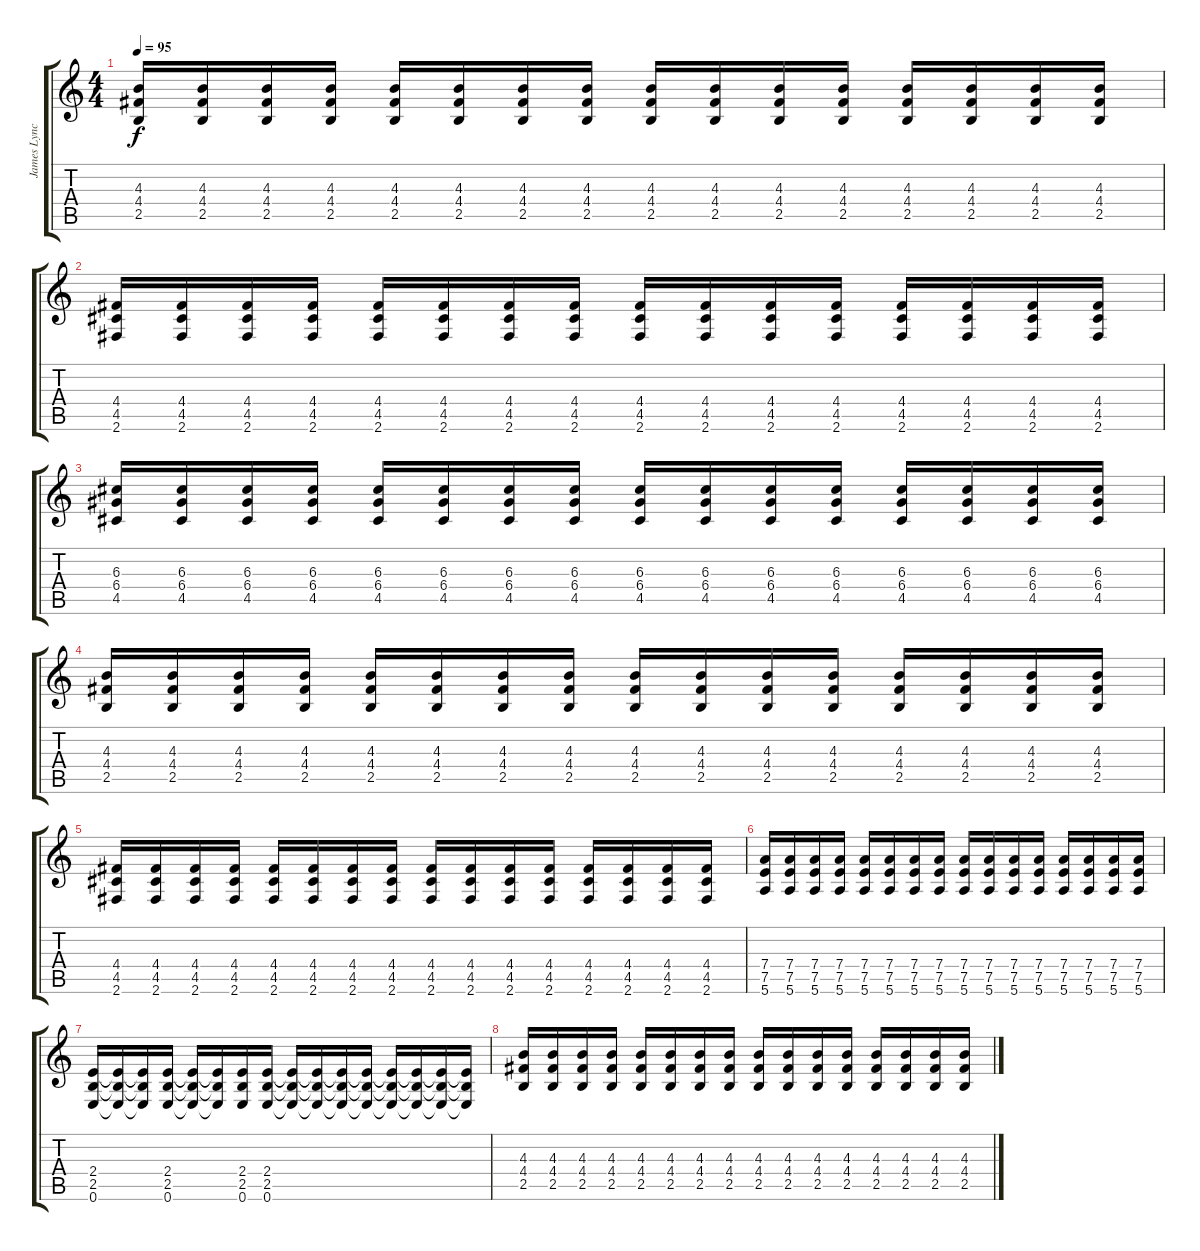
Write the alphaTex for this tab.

\track ("James Lynch - Guitar 1" "James Lync") {instrument overdrivenguitar}
\staff {score tabs}
\tuning (E4 B3 G3 D3 A2 E2) {hide}
\ts (4 4)
\tempo 95
\clef g2
\ks c
(4.3 4.4 2.5).16{dy f volume 11} (4.3 4.4 2.5).16 (4.3 4.4 2.5).16 (4.3 4.4 2.5).16 (4.3 4.4 2.5).16 (4.3 4.4 2.5).16 (4.3 4.4 2.5).16 (4.3 4.4 2.5).16 (4.3 4.4 2.5).16 (4.3 4.4 2.5).16 (4.3 4.4 2.5).16 (4.3 4.4 2.5).16 (4.3 4.4 2.5).16 (4.3 4.4 2.5).16 (4.3 4.4 2.5).16 (4.3 4.4 2.5).16 |
(4.4 4.5 2.6).16 (4.4 4.5 2.6).16 (4.4 4.5 2.6).16 (4.4 4.5 2.6).16 (4.4 4.5 2.6).16 (4.4 4.5 2.6).16 (4.4 4.5 2.6).16 (4.4 4.5 2.6).16 (4.4 4.5 2.6).16 (4.4 4.5 2.6).16 (4.4 4.5 2.6).16 (4.4 4.5 2.6).16 (4.4 4.5 2.6).16 (4.4 4.5 2.6).16 (4.4 4.5 2.6).16 (4.4 4.5 2.6).16 |
(6.3 6.4 4.5).16 (6.3 6.4 4.5).16 (6.3 6.4 4.5).16 (6.3 6.4 4.5).16 (6.3 6.4 4.5).16 (6.3 6.4 4.5).16 (6.3 6.4 4.5).16 (6.3 6.4 4.5).16 (6.3 6.4 4.5).16 (6.3 6.4 4.5).16 (6.3 6.4 4.5).16 (6.3 6.4 4.5).16 (6.3 6.4 4.5).16 (6.3 6.4 4.5).16 (6.3 6.4 4.5).16 (6.3 6.4 4.5).16 |
(4.3 4.4 2.5).16{volume 12} (4.3 4.4 2.5).16 (4.3 4.4 2.5).16 (4.3 4.4 2.5).16 (4.3 4.4 2.5).16 (4.3 4.4 2.5).16 (4.3 4.4 2.5).16 (4.3 4.4 2.5).16 (4.3 4.4 2.5).16 (4.3 4.4 2.5).16 (4.3 4.4 2.5).16 (4.3 4.4 2.5).16 (4.3 4.4 2.5).16 (4.3 4.4 2.5).16 (4.3 4.4 2.5).16 (4.3 4.4 2.5).16 |
(4.4 4.5 2.6).16 (4.4 4.5 2.6).16 (4.4 4.5 2.6).16 (4.4 4.5 2.6).16 (4.4 4.5 2.6).16 (4.4 4.5 2.6).16 (4.4 4.5 2.6).16 (4.4 4.5 2.6).16 (4.4 4.5 2.6).16 (4.4 4.5 2.6).16 (4.4 4.5 2.6).16 (4.4 4.5 2.6).16 (4.4 4.5 2.6).16 (4.4 4.5 2.6).16 (4.4 4.5 2.6).16 (4.4 4.5 2.6).16 |
(7.4 7.5 5.6).16 (7.4 7.5 5.6).16 (7.4 7.5 5.6).16 (7.4 7.5 5.6).16 (7.4 7.5 5.6).16 (7.4 7.5 5.6).16 (7.4 7.5 5.6).16 (7.4 7.5 5.6).16 (7.4 7.5 5.6).16 (7.4 7.5 5.6).16 (7.4 7.5 5.6).16 (7.4 7.5 5.6).16 (7.4 7.5 5.6).16 (7.4 7.5 5.6).16 (7.4 7.5 5.6).16 (7.4 7.5 5.6).16 |
(2.4 2.5 0.6).16 (2.4{t} 2.5{t} 0.6{t}).16 (2.4{t} 2.5{t} 0.6{t}).16 (2.4 2.5 0.6).16 (2.4{t} 2.5{t} 0.6{t}).16 (2.4{t} 2.5{t} 0.6{t}).16 (2.4 2.5 0.6).16 (2.4 2.5 0.6).16 (2.4{t} 2.5{t} 0.6{t}).16 (2.4{t} 2.5{t} 0.6{t}).16 (2.4{t} 2.5{t} 0.6{t}).16 (2.4{t} 2.5{t} 0.6{t}).16 (2.4{t} 2.5{t} 0.6{t}).16 (2.4{t} 2.5{t} 0.6{t}).16 (2.4{t} 2.5{t} 0.6{t}).16 (2.4{t} 2.5{t} 0.6{t}).16 |
(4.3 4.4 2.5).16 (4.3 4.4 2.5).16 (4.3 4.4 2.5).16 (4.3 4.4 2.5).16 (4.3 4.4 2.5).16 (4.3 4.4 2.5).16 (4.3 4.4 2.5).16 (4.3 4.4 2.5).16 (4.3 4.4 2.5).16 (4.3 4.4 2.5).16 (4.3 4.4 2.5).16 (4.3 4.4 2.5).16 (4.3 4.4 2.5).16 (4.3 4.4 2.5).16 (4.3 4.4 2.5).16 (4.3 4.4 2.5).16
